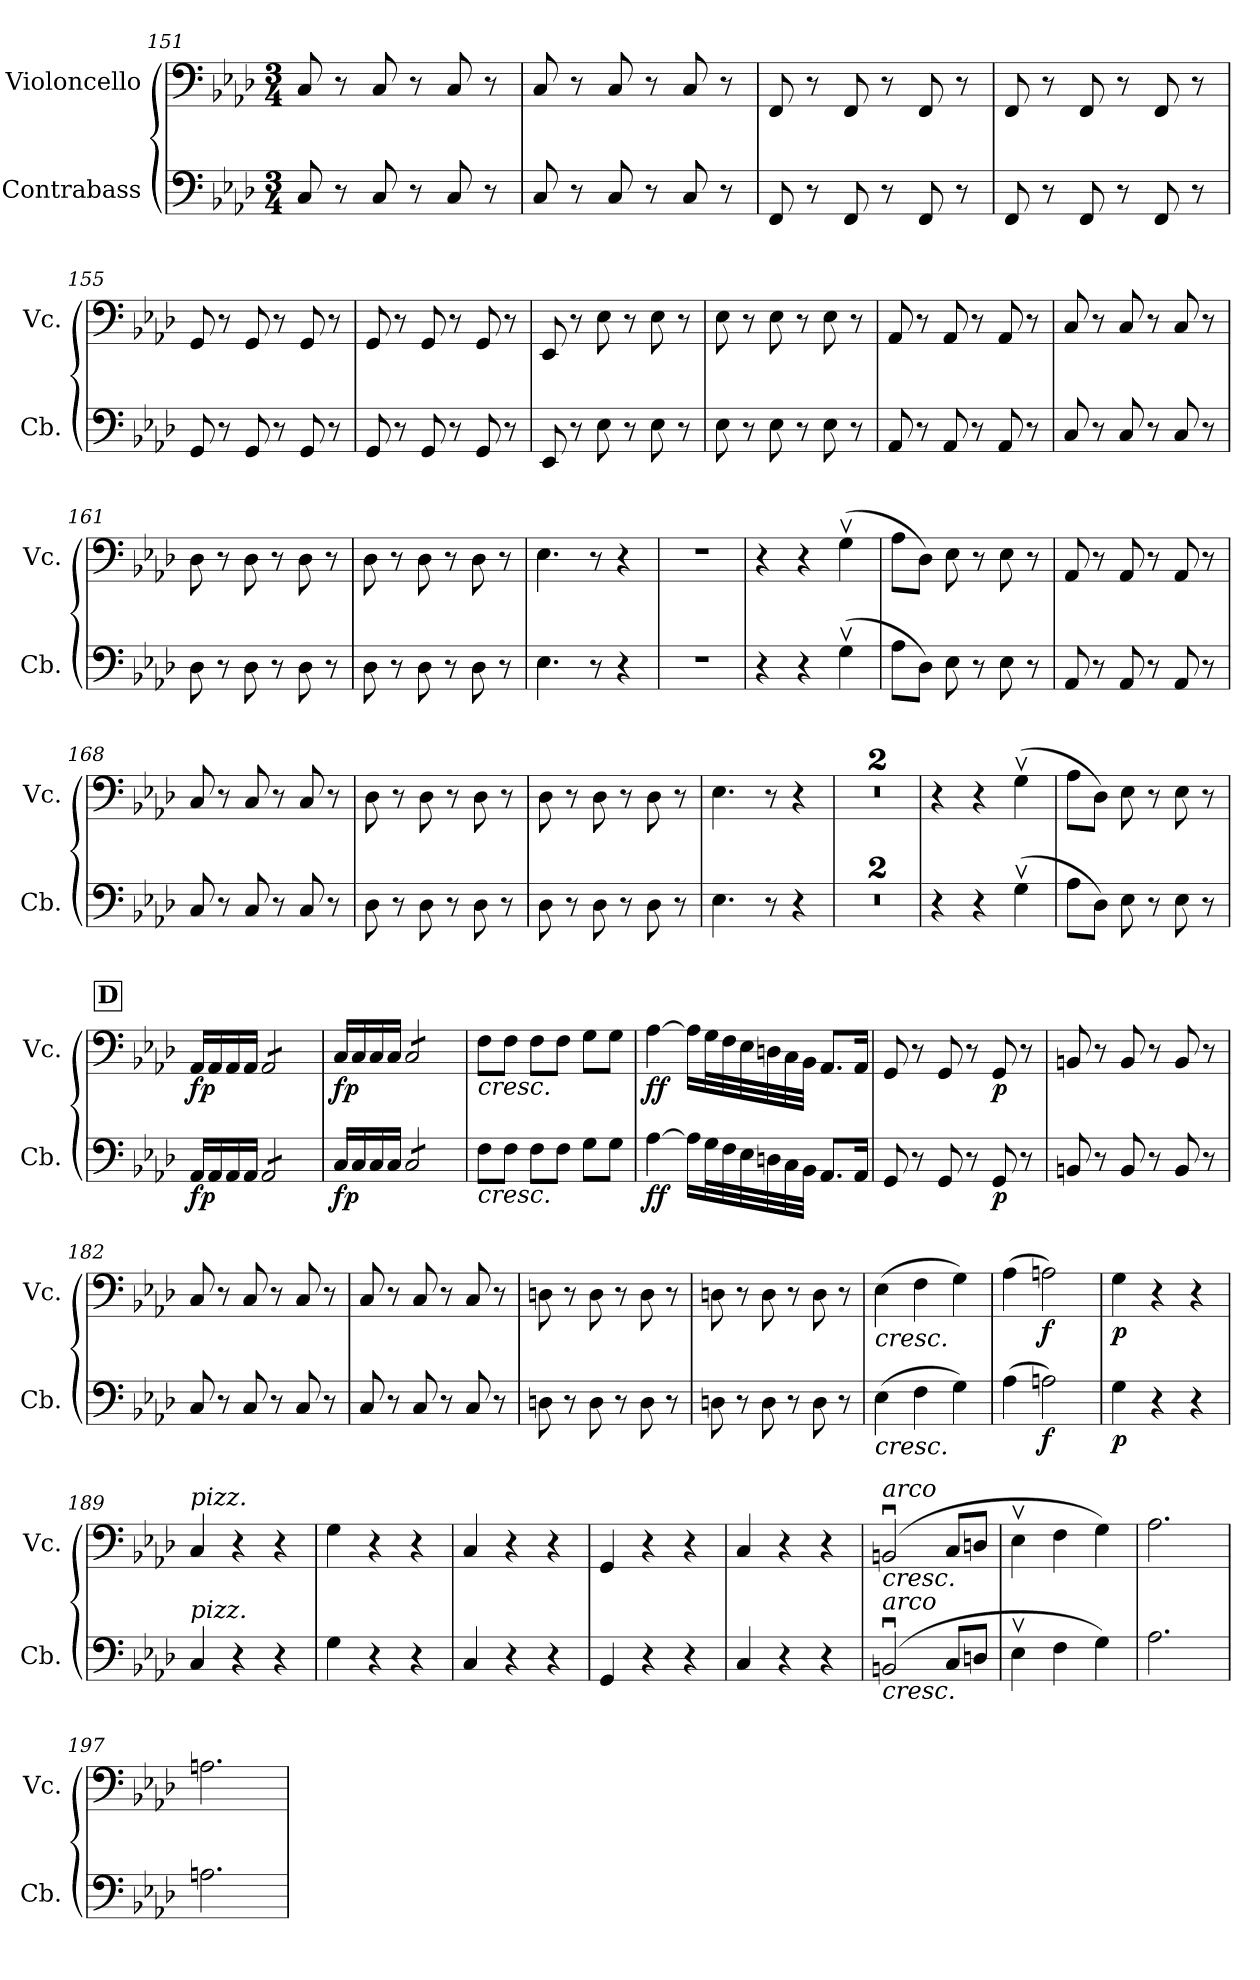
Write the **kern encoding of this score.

**kern	**dynam	**kern	**dynam
*part2	*part2	*part1	*part1
*staff2	*staff2	*staff1	*staff1
*I"Contrabass	*	*I"Violoncello	*
*I'Cb.	*	*I'Vc.	*
*clefF4	*	*clefF4	*
*ITrd7c12	*	*	*
*k[b-e-a-d-]	*	*k[b-e-a-d-]	*
*M3/4	*	*M3/4	*
=151	=151	=151	=151
8CC/	.	8C/	.
8r	.	8r	.
8CC/	.	8C/	.
8r	.	8r	.
8CC/	.	8C/	.
8r	.	8r	.
=152	=152	=152	=152
8CC/	.	8C/	.
8r	.	8r	.
8CC/	.	8C/	.
8r	.	8r	.
8CC/	.	8C/	.
8r	.	8r	.
=153	=153	=153	=153
8FFF/	.	8FF/	.
8r	.	8r	.
8FFF/	.	8FF/	.
8r	.	8r	.
8FFF/	.	8FF/	.
8r	.	8r	.
=154	=154	=154	=154
8FFF/	.	8FF/	.
8r	.	8r	.
8FFF/	.	8FF/	.
8r	.	8r	.
8FFF/	.	8FF/	.
8r	.	8r	.
=155	=155	=155	=155
8GGG/	.	8GG/	.
8r	.	8r	.
8GGG/	.	8GG/	.
8r	.	8r	.
8GGG/	.	8GG/	.
8r	.	8r	.
!!LO:PB:g=z
=156	=156	=156	=156
8GGG/	.	8GG/	.
8r	.	8r	.
8GGG/	.	8GG/	.
8r	.	8r	.
8GGG/	.	8GG/	.
8r	.	8r	.
=157	=157	=157	=157
8EEE-/	.	8EE-/	.
8r	.	8r	.
8EE-\	.	8E-\	.
8r	.	8r	.
8EE-\	.	8E-\	.
8r	.	8r	.
=158	=158	=158	=158
8EE-\	.	8E-\	.
8r	.	8r	.
8EE-\	.	8E-\	.
8r	.	8r	.
8EE-\	.	8E-\	.
8r	.	8r	.
=159	=159	=159	=159
8AAA-/	.	8AA-/	.
8r	.	8r	.
8AAA-/	.	8AA-/	.
8r	.	8r	.
8AAA-/	.	8AA-/	.
8r	.	8r	.
=160	=160	=160	=160
8CC/	.	8C/	.
8r	.	8r	.
8CC/	.	8C/	.
8r	.	8r	.
8CC/	.	8C/	.
8r	.	8r	.
=161	=161	=161	=161
8DD-\	.	8D-\	.
8r	.	8r	.
8DD-\	.	8D-\	.
8r	.	8r	.
8DD-\	.	8D-\	.
8r	.	8r	.
!!LO:LB:g=z
=162	=162	=162	=162
8DD-\	.	8D-\	.
8r	.	8r	.
8DD-\	.	8D-\	.
8r	.	8r	.
8DD-\	.	8D-\	.
8r	.	8r	.
=163	=163	=163	=163
4.EE-\	.	4.E-\	.
8r	.	8r	.
4r	.	4r	.
=164	=164	=164	=164
2.r	.	2.r	.
=165	=165	=165	=165
4r	.	4r	.
4r	.	4r	.
(>4GGv\	.	(>4Gv\	.
=166	=166	=166	=166
8AA-\L	.	8A-\L	.
8DD-\J)	.	8D-\J)	.
8EE-\	.	8E-\	.
8r	.	8r	.
8EE-\	.	8E-\	.
8r	.	8r	.
=167	=167	=167	=167
8AAA-/	.	8AA-/	.
8r	.	8r	.
8AAA-/	.	8AA-/	.
8r	.	8r	.
8AAA-/	.	8AA-/	.
8r	.	8r	.
=168	=168	=168	=168
8CC/	.	8C/	.
8r	.	8r	.
8CC/	.	8C/	.
8r	.	8r	.
8CC/	.	8C/	.
8r	.	8r	.
=169	=169	=169	=169
8DD-\	.	8D-\	.
8r	.	8r	.
8DD-\	.	8D-\	.
8r	.	8r	.
8DD-\	.	8D-\	.
8r	.	8r	.
!!LO:LB:g=z
=170	=170	=170	=170
8DD-\	.	8D-\	.
8r	.	8r	.
8DD-\	.	8D-\	.
8r	.	8r	.
8DD-\	.	8D-\	.
8r	.	8r	.
=171	=171	=171	=171
4.EE-\	.	4.E-\	.
8r	.	8r	.
4r	.	4r	.
=172	=172	=172	=172
2.r	.	2.r	.
=173	=173	=173	=173
2.r	.	2.r	.
=174	=174	=174	=174
4r	.	4r	.
4r	.	4r	.
(>4GGv\	.	(>4Gv\	.
=175	=175	=175	=175
8AA-\L	.	8A-\L	.
8DD-\J)	.	8D-\J)	.
8EE-\	.	8E-\	.
8r	.	8r	.
8EE-\	.	8E-\	.
8r	.	8r	.
!!LO:REH:place=s1:a:B:fs=14:t=D
=176	=176	=176	=176
!	!LO:DY:b	!	!LO:DY:b
16AAA-/LL	fp	16AA-/LL	fp
16AAA-/	.	16AA-/	.
16AAA-/	.	16AA-/	.
16AAA-/JJ	.	16AA-/JJ	.
*tremolo	*	*	*
*	*	*tremolo	*
8AAA-/L	.	8AA-/L	.
8AAA-/	.	8AA-/	.
8AAA-/	.	8AA-/	.
8AAA-/J	.	8AA-/J	.
*	*	*Xtremolo	*
*Xtremolo	*	*	*
=177	=177	=177	=177
!	!LO:DY:b	!	!LO:DY:b
16CC/LL	fp	16C/LL	fp
16CC/	.	16C/	.
16CC/	.	16C/	.
16CC/JJ	.	16C/JJ	.
*tremolo	*	*	*
*	*	*tremolo	*
8CC/L	.	8C/L	.
8CC/	.	8C/	.
8CC/	.	8C/	.
8CC/J	.	8C/J	.
*	*	*Xtremolo	*
*Xtremolo	*	*	*
=178	=178	=178	=178
!	!	!LO:TX:b:i:t=cresc.	!
!LO:TX:b:i:t=cresc.	!	!	!
8FF\L	.	8F\L	.
8FF\J	.	8F\J	.
8FF\L	.	8F\L	.
8FF\J	.	8F\J	.
8GG\L	.	8G\L	.
8GG\J	.	8G\J	.
!!LO:LB:g=z
=179	=179	=179	=179
!	!LO:DY:b	!	!LO:DY:b
[4AA-\	ff	[4A-\	ff
16AA-\LL]	.	16A-\LL]	.
32GG\L	.	32G\L	.
32FF\	.	32F\	.
32EE-\	.	32E-\	.
32DDn\	.	32Dn\	.
32CC\	.	32C\	.
32BBB-\JJJ	.	32BB-\JJJ	.
8.AAA-/L	.	8.AA-/L	.
16AAA-/Jk	.	16AA-/Jk	.
=180	=180	=180	=180
8GGG/	.	8GG/	.
8r	.	8r	.
8GGG/	.	8GG/	.
8r	.	8r	.
!	!LO:DY:b	!	!LO:DY:b
8GGG/	p	8GG/	p
8r	.	8r	.
=181	=181	=181	=181
8BBBn/	.	8BBn/	.
8r	.	8r	.
8BBB/	.	8BB/	.
8r	.	8r	.
8BBB/	.	8BB/	.
8r	.	8r	.
=182	=182	=182	=182
8CC/	.	8C/	.
8r	.	8r	.
8CC/	.	8C/	.
8r	.	8r	.
8CC/	.	8C/	.
8r	.	8r	.
=183	=183	=183	=183
8CC/	.	8C/	.
8r	.	8r	.
8CC/	.	8C/	.
8r	.	8r	.
8CC/	.	8C/	.
8r	.	8r	.
=184	=184	=184	=184
8DDn\	.	8Dn\	.
8r	.	8r	.
8DD\	.	8D\	.
8r	.	8r	.
8DD\	.	8D\	.
8r	.	8r	.
!!LO:LB:g=z
=185	=185	=185	=185
8DDn\	.	8Dn\	.
8r	.	8r	.
8DD\	.	8D\	.
8r	.	8r	.
8DD\	.	8D\	.
8r	.	8r	.
=186	=186	=186	=186
!	!	!LO:TX:b:i:t=cresc.	!
!LO:TX:b:i:t=cresc.	!	!	!
(>4EE-\	.	(>4E-\	.
4FF\	.	4F\	.
4GG\)	.	4G\)	.
=187	=187	=187	=187
(>4AA-\	.	(>4A-\	.
!	!LO:DY:b	!	!LO:DY:b
2AAn\)	f	2An\)	f
=188	=188	=188	=188
!	!LO:DY:b	!	!LO:DY:b
4GG\	p	4G\	p
4r	.	4r	.
4r	.	4r	.
=189	=189	=189	=189
!	!	!LO:TX:a:i:t=pizz.	!
!LO:TX:a:i:t=pizz.	!	!	!
4CC/	.	4C/	.
4r	.	4r	.
4r	.	4r	.
=190	=190	=190	=190
4GG\	.	4G\	.
4r	.	4r	.
4r	.	4r	.
=191	=191	=191	=191
4CC/	.	4C/	.
4r	.	4r	.
4r	.	4r	.
=192	=192	=192	=192
4GGG/	.	4GG/	.
4r	.	4r	.
4r	.	4r	.
=193	=193	=193	=193
4CC/	.	4C/	.
4r	.	4r	.
4r	.	4r	.
=194	=194	=194	=194
!	!	!LO:TX:a:i:t=arco	!
!	!	!LO:TX:b:i:t=cresc.	!
!LO:TX:a:i:t=arco	!	!	!
!LO:TX:b:i:t=cresc.	!	!	!
(>2BBBnu/	.	(>2BBnu/	.
8CC/L	.	8C/L	.
8DDn/J	.	8Dn/J	.
=195	=195	=195	=195
4EE-v\	.	4E-v\	.
4FF\	.	4F\	.
4GG\)	.	4G\)	.
!!LO:LB:g=z
=196	=196	=196	=196
2.AA-\	.	2.A-\	.
=197	=197	=197	=197
2.AAn\	.	2.An\	.
=	=	=	=
*-	*-	*-	*-
